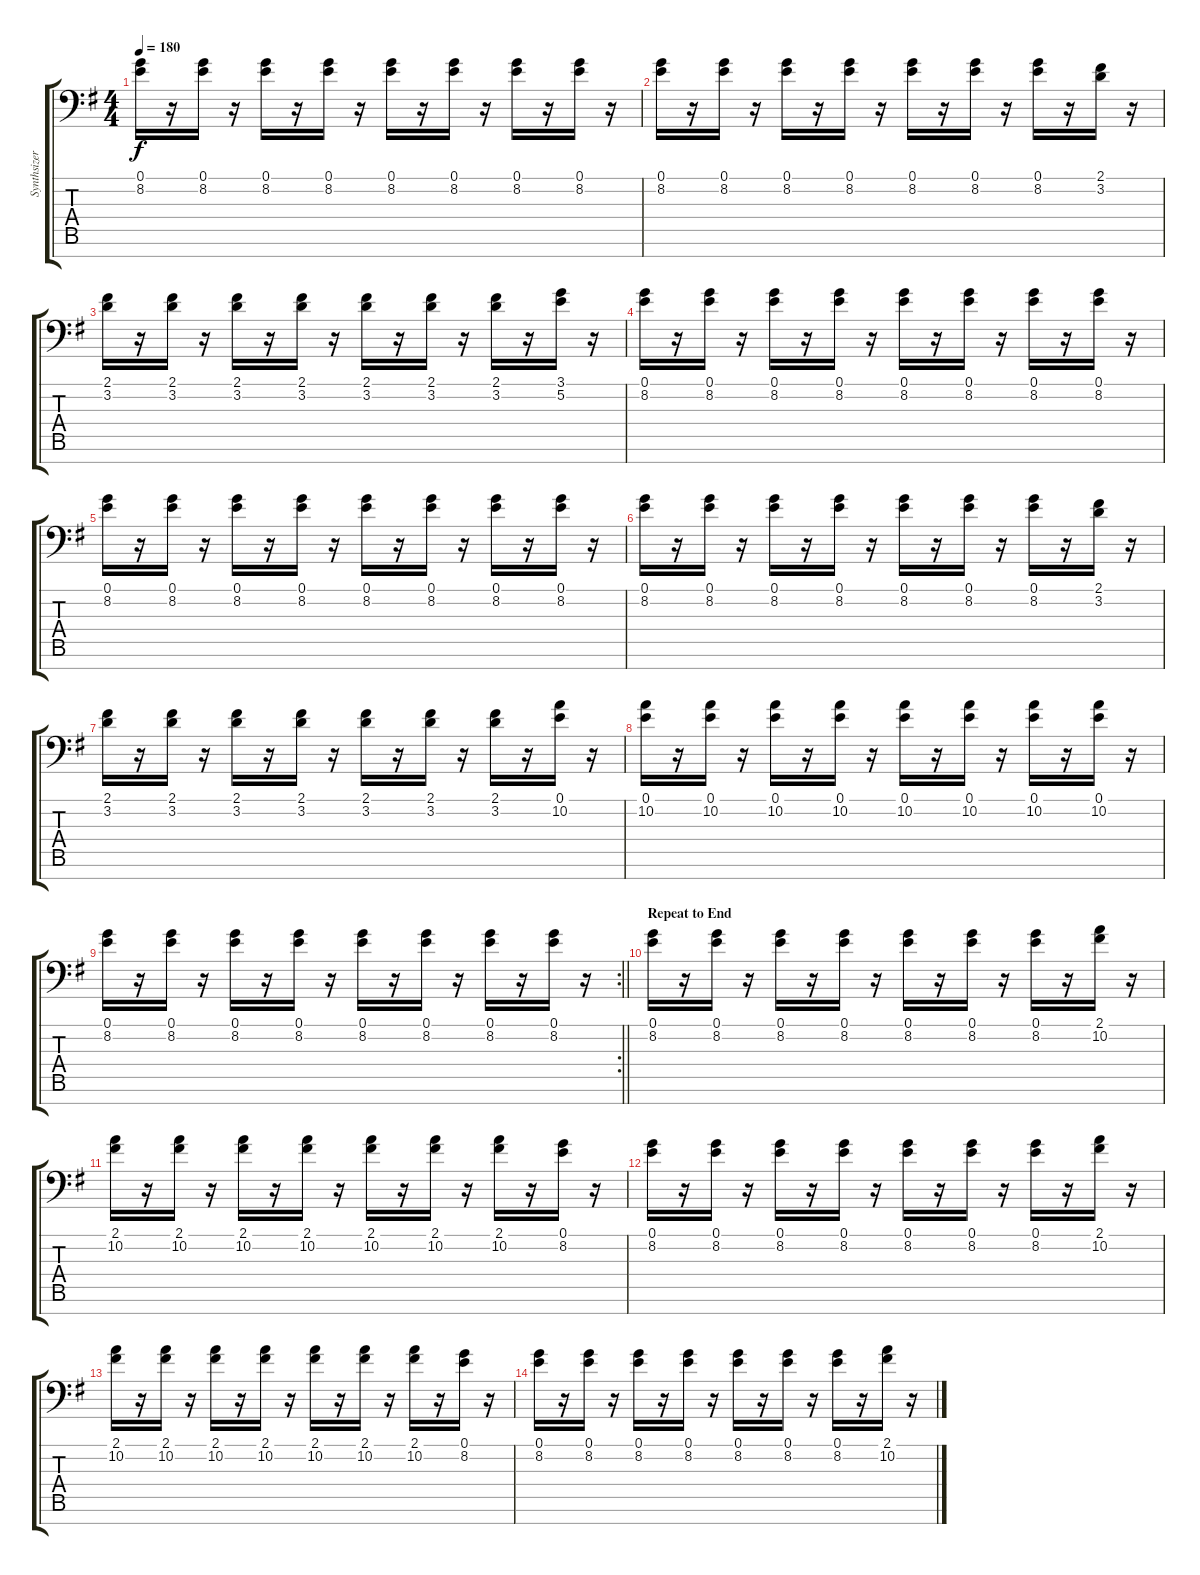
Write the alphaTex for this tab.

\track ("Synthsizer" "Synthsizer") {instrument lead1square}
\staff {score tabs}
\tuning (E4 B3 G3 D3 A2 E2 C-1) {hide}
\ts (4 4)
\tempo 180
\clef f4
\ks g
(0.1 8.2).16{dy f} r.16 (0.1 8.2).16 r.16 (0.1 8.2).16 r.16 (0.1 8.2).16 r.16 (0.1 8.2).16 r.16 (0.1 8.2).16 r.16 (0.1 8.2).16 r.16 (0.1 8.2).16 r.16 |
(0.1 8.2).16 r.16 (0.1 8.2).16 r.16 (0.1 8.2).16 r.16 (0.1 8.2).16 r.16 (0.1 8.2).16 r.16 (0.1 8.2).16 r.16 (0.1 8.2).16 r.16 (2.1 3.2).16 r.16 |
(2.1 3.2).16 r.16 (2.1 3.2).16 r.16 (2.1 3.2).16 r.16 (2.1 3.2).16 r.16 (2.1 3.2).16 r.16 (2.1 3.2).16 r.16 (2.1 3.2).16 r.16 (3.1 5.2).16 r.16 |
(0.1 8.2).16 r.16 (0.1 8.2).16 r.16 (0.1 8.2).16 r.16 (0.1 8.2).16 r.16 (0.1 8.2).16 r.16 (0.1 8.2).16 r.16 (0.1 8.2).16 r.16 (0.1 8.2).16 r.16 |
(0.1 8.2).16 r.16 (0.1 8.2).16 r.16 (0.1 8.2).16 r.16 (0.1 8.2).16 r.16 (0.1 8.2).16 r.16 (0.1 8.2).16 r.16 (0.1 8.2).16 r.16 (0.1 8.2).16 r.16 |
(0.1 8.2).16 r.16 (0.1 8.2).16 r.16 (0.1 8.2).16 r.16 (0.1 8.2).16 r.16 (0.1 8.2).16 r.16 (0.1 8.2).16 r.16 (0.1 8.2).16 r.16 (2.1 3.2).16 r.16 |
(2.1 3.2).16 r.16 (2.1 3.2).16 r.16 (2.1 3.2).16 r.16 (2.1 3.2).16 r.16 (2.1 3.2).16 r.16 (2.1 3.2).16 r.16 (2.1 3.2).16 r.16 (0.1 10.2).16 r.16 |
(0.1 10.2).16 r.16 (0.1 10.2).16 r.16 (0.1 10.2).16 r.16 (0.1 10.2).16 r.16 (0.1 10.2).16 r.16 (0.1 10.2).16 r.16 (0.1 10.2).16 r.16 (0.1 10.2).16 r.16 |
\rc 2
\barLineRight lightlight
(0.1 8.2).16 r.16 (0.1 8.2).16 r.16 (0.1 8.2).16 r.16 (0.1 8.2).16 r.16 (0.1 8.2).16 r.16 (0.1 8.2).16 r.16 (0.1 8.2).16 r.16 (0.1 8.2).16 r.16 |
\section ("" "Repeat to End")
(0.1 8.2).16 r.16 (0.1 8.2).16 r.16 (0.1 8.2).16 r.16 (0.1 8.2).16 r.16 (0.1 8.2).16 r.16 (0.1 8.2).16 r.16 (0.1 8.2).16 r.16 (2.1 10.2).16 r.16 |
(2.1 10.2).16{volume 0} r.16 (2.1 10.2).16 r.16 (2.1 10.2).16 r.16 (2.1 10.2).16 r.16 (2.1 10.2).16 r.16 (2.1 10.2).16 r.16 (2.1 10.2).16 r.16 (0.1 8.2).16 r.16 |
(0.1 8.2).16 r.16 (0.1 8.2).16 r.16 (0.1 8.2).16 r.16 (0.1 8.2).16 r.16 (0.1 8.2).16 r.16 (0.1 8.2).16 r.16 (0.1 8.2).16 r.16 (2.1 10.2).16 r.16 |
(2.1 10.2).16 r.16 (2.1 10.2).16 r.16 (2.1 10.2).16 r.16 (2.1 10.2).16 r.16 (2.1 10.2).16 r.16 (2.1 10.2).16 r.16 (2.1 10.2).16 r.16 (0.1 8.2).16 r.16 |
(0.1 8.2).16 r.16 (0.1 8.2).16 r.16 (0.1 8.2).16 r.16 (0.1 8.2).16 r.16 (0.1 8.2).16 r.16 (0.1 8.2).16 r.16 (0.1 8.2).16 r.16 (2.1 10.2).16 r.16
